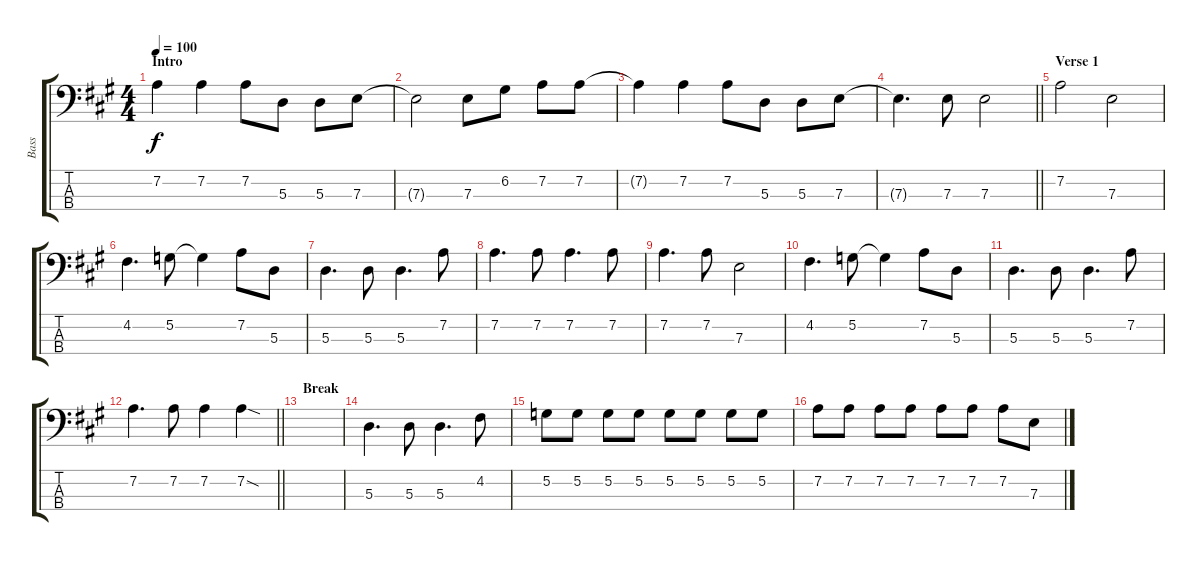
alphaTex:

\track ("Bass" "Bass") {instrument electricbassfinger}
\staff {score tabs}
\tuning (G2 D2 A1 E1) {hide}
\ts (4 4)
\section ("" "Intro")
\tempo 100
\clef f4
\ks a
7.2.4{dy f instrument electricbassfinger} 7.2.4 7.2.8 5.3.8 5.3.8 7.3.8 |
7.3{t}.2 7.3.8 6.2.8 7.2.8 7.2.8 |
7.2{t}.4 7.2.4 7.2.8 5.3.8 5.3.8 7.3.8 |
\barLineRight lightlight
7.3{t}.4{d} 7.3.8 7.3.2 |
\section ("" "Verse 1")
7.2.2 7.3.2 |
4.2.4{d} 5.2.8 5.2{t}.4 7.2.8 5.3.8 |
5.3.4{d} 5.3.8 5.3.4{d} 7.2.8 |
7.2.4{d} 7.2.8 7.2.4{d} 7.2.8 |
7.2.4{d} 7.2.8 7.3.2 |
4.2.4{d} 5.2.8 5.2{t}.4 7.2.8 5.3.8 |
5.3.4{d} 5.3.8 5.3.4{d} 7.2.8 |
\barLineRight lightlight
7.2.4{d} 7.2.8 7.2.4 7.2{sod}.4 |
\section ("" "Break")
|
5.3.4{d} 5.3.8 5.3.4{d} 4.2.8 |
5.2.8 5.2.8 5.2.8 5.2.8 5.2.8 5.2.8 5.2.8 5.2.8 |
7.2.8 7.2.8 7.2.8 7.2.8 7.2.8 7.2.8 7.2.8 7.3.8
